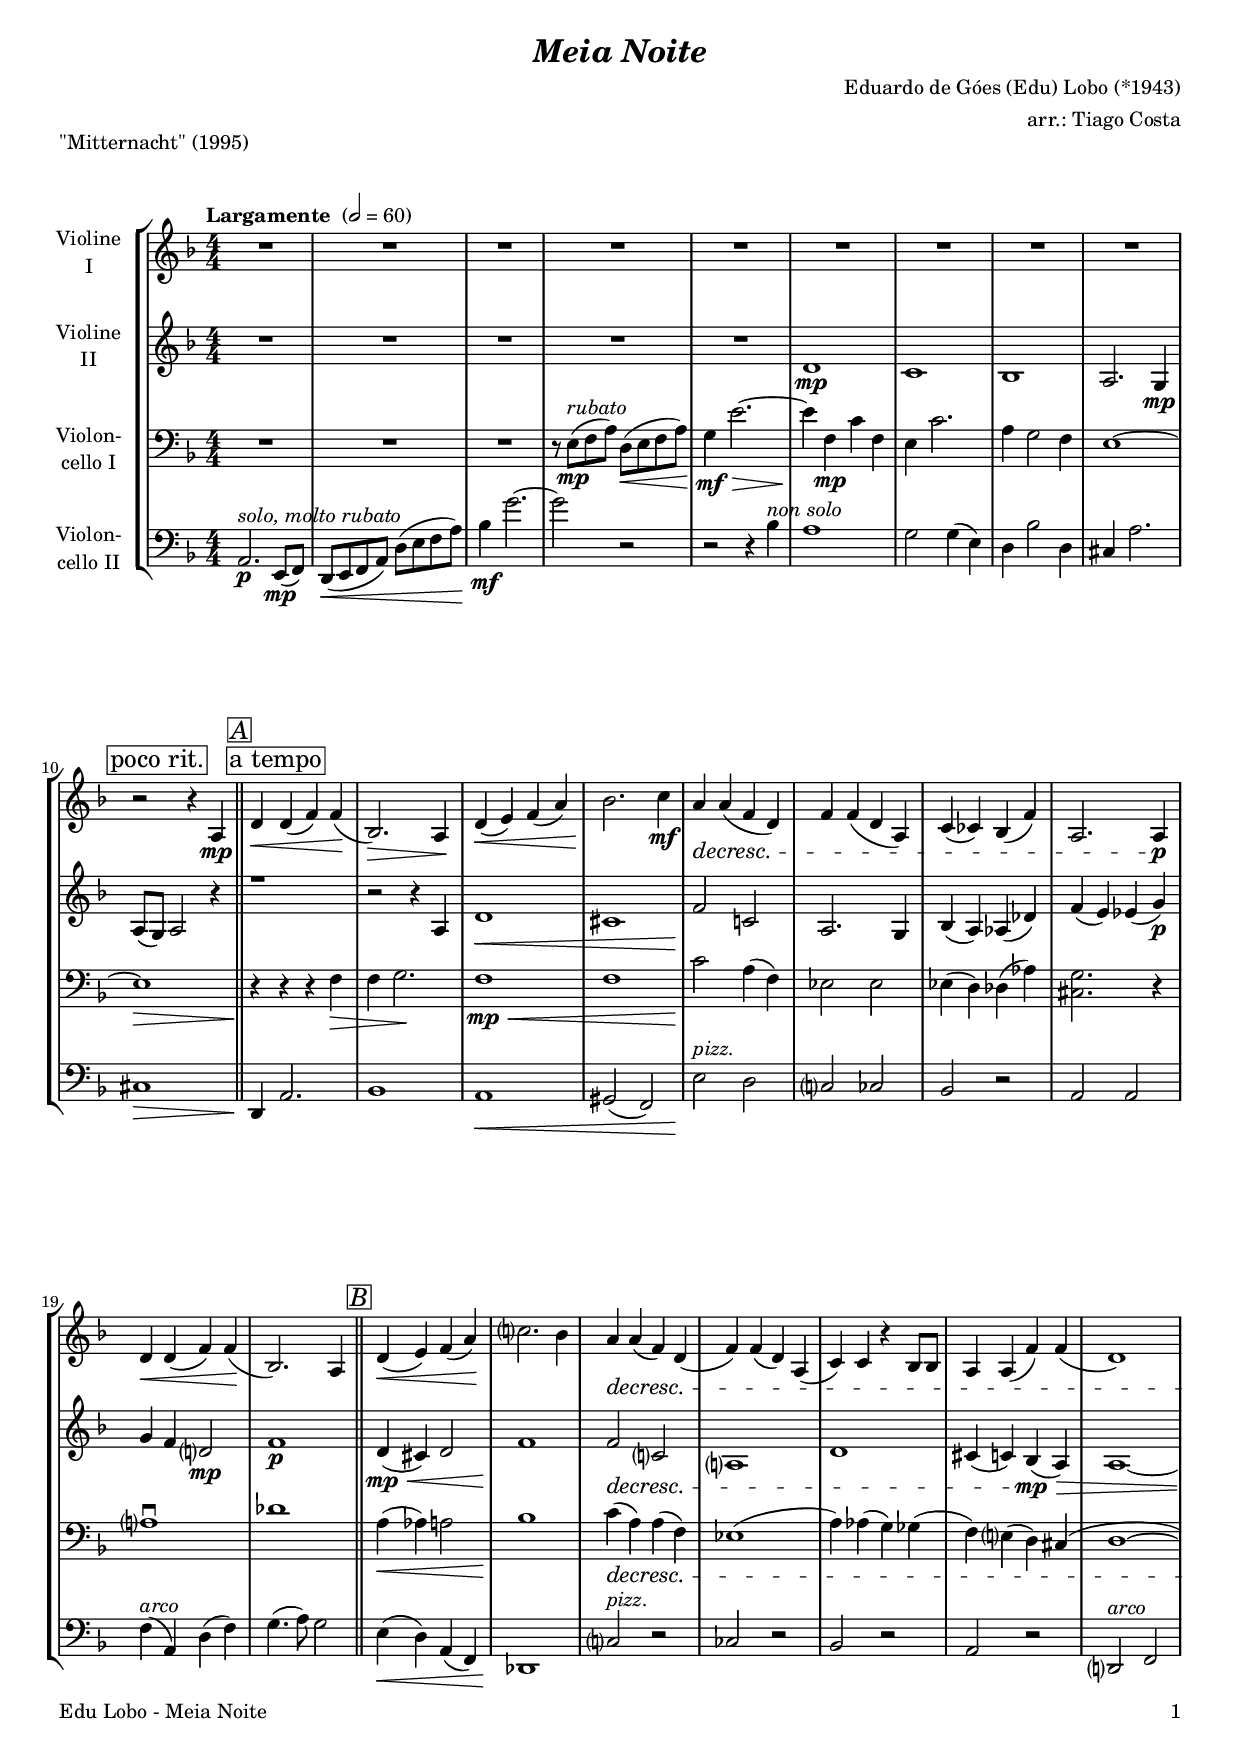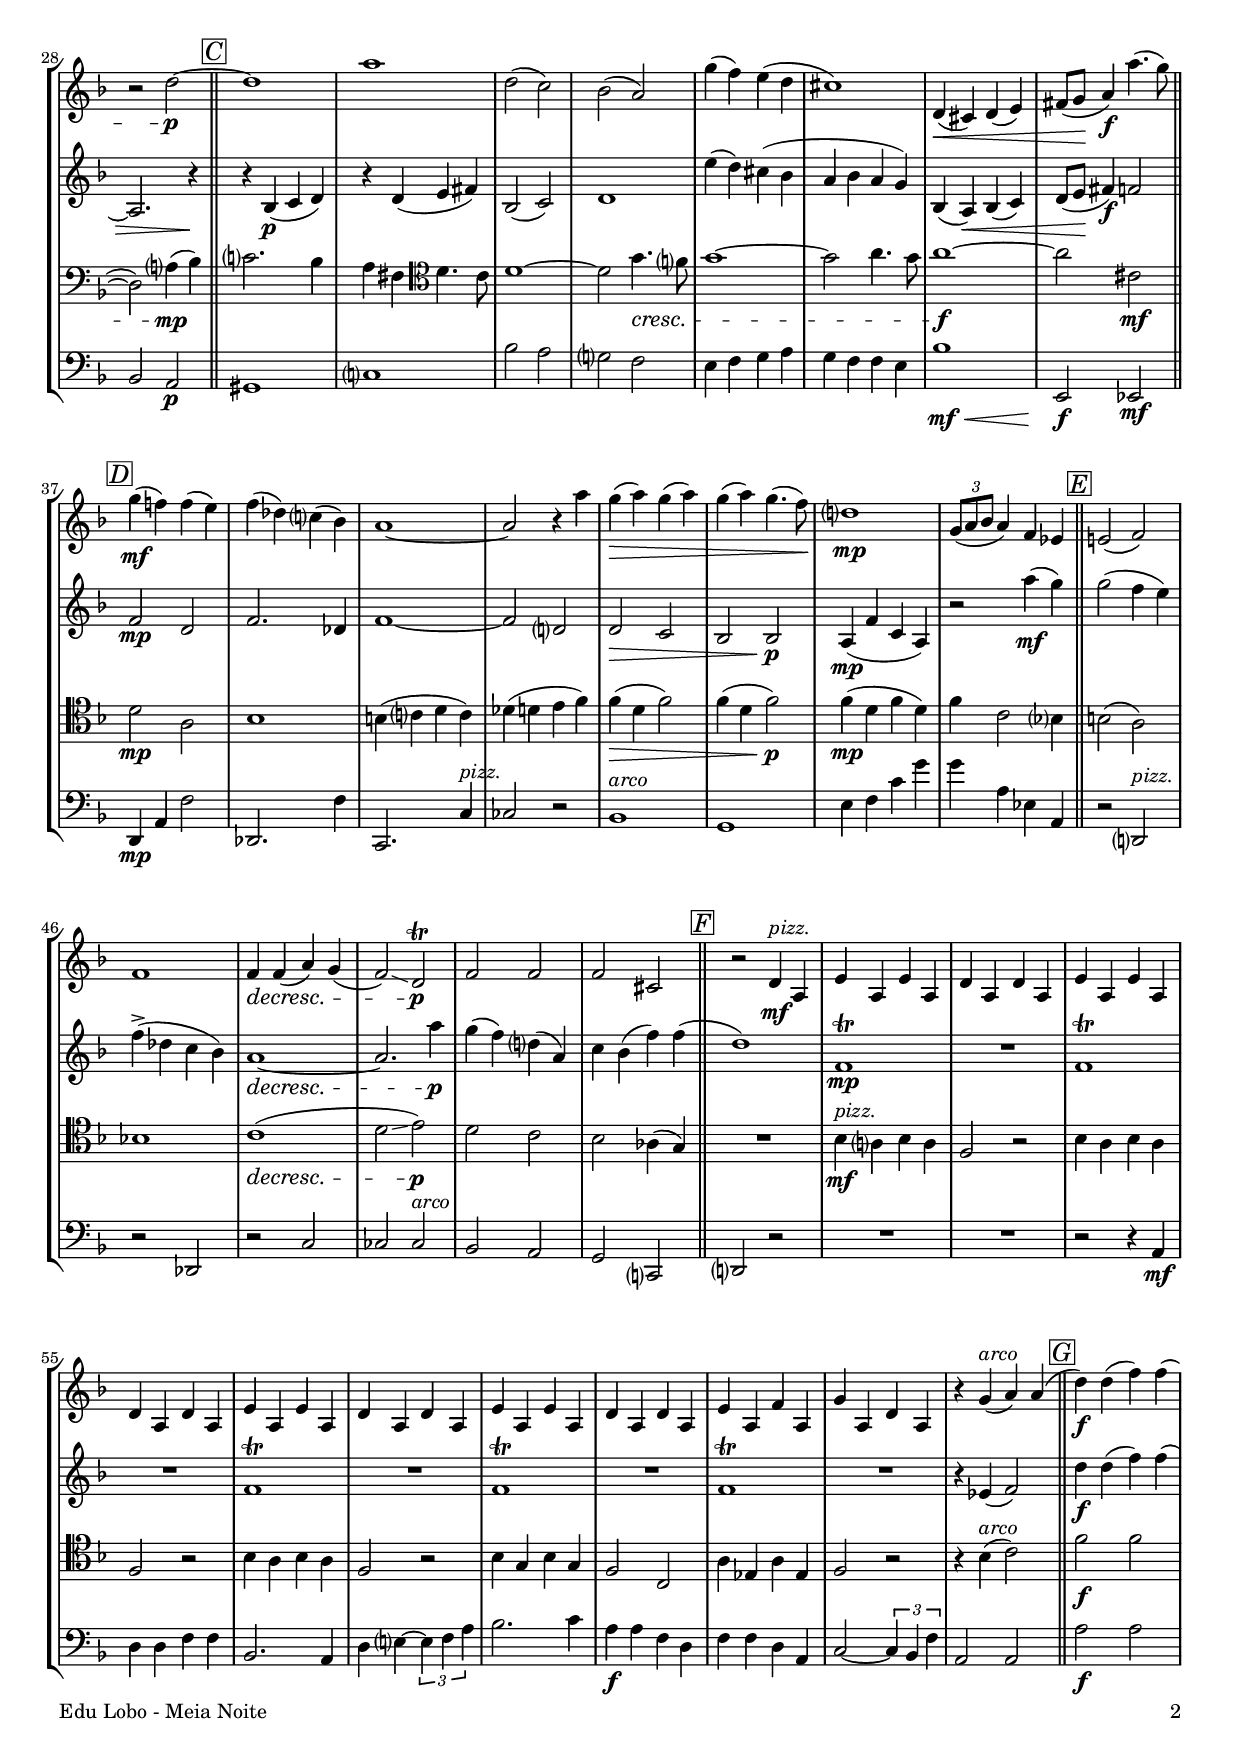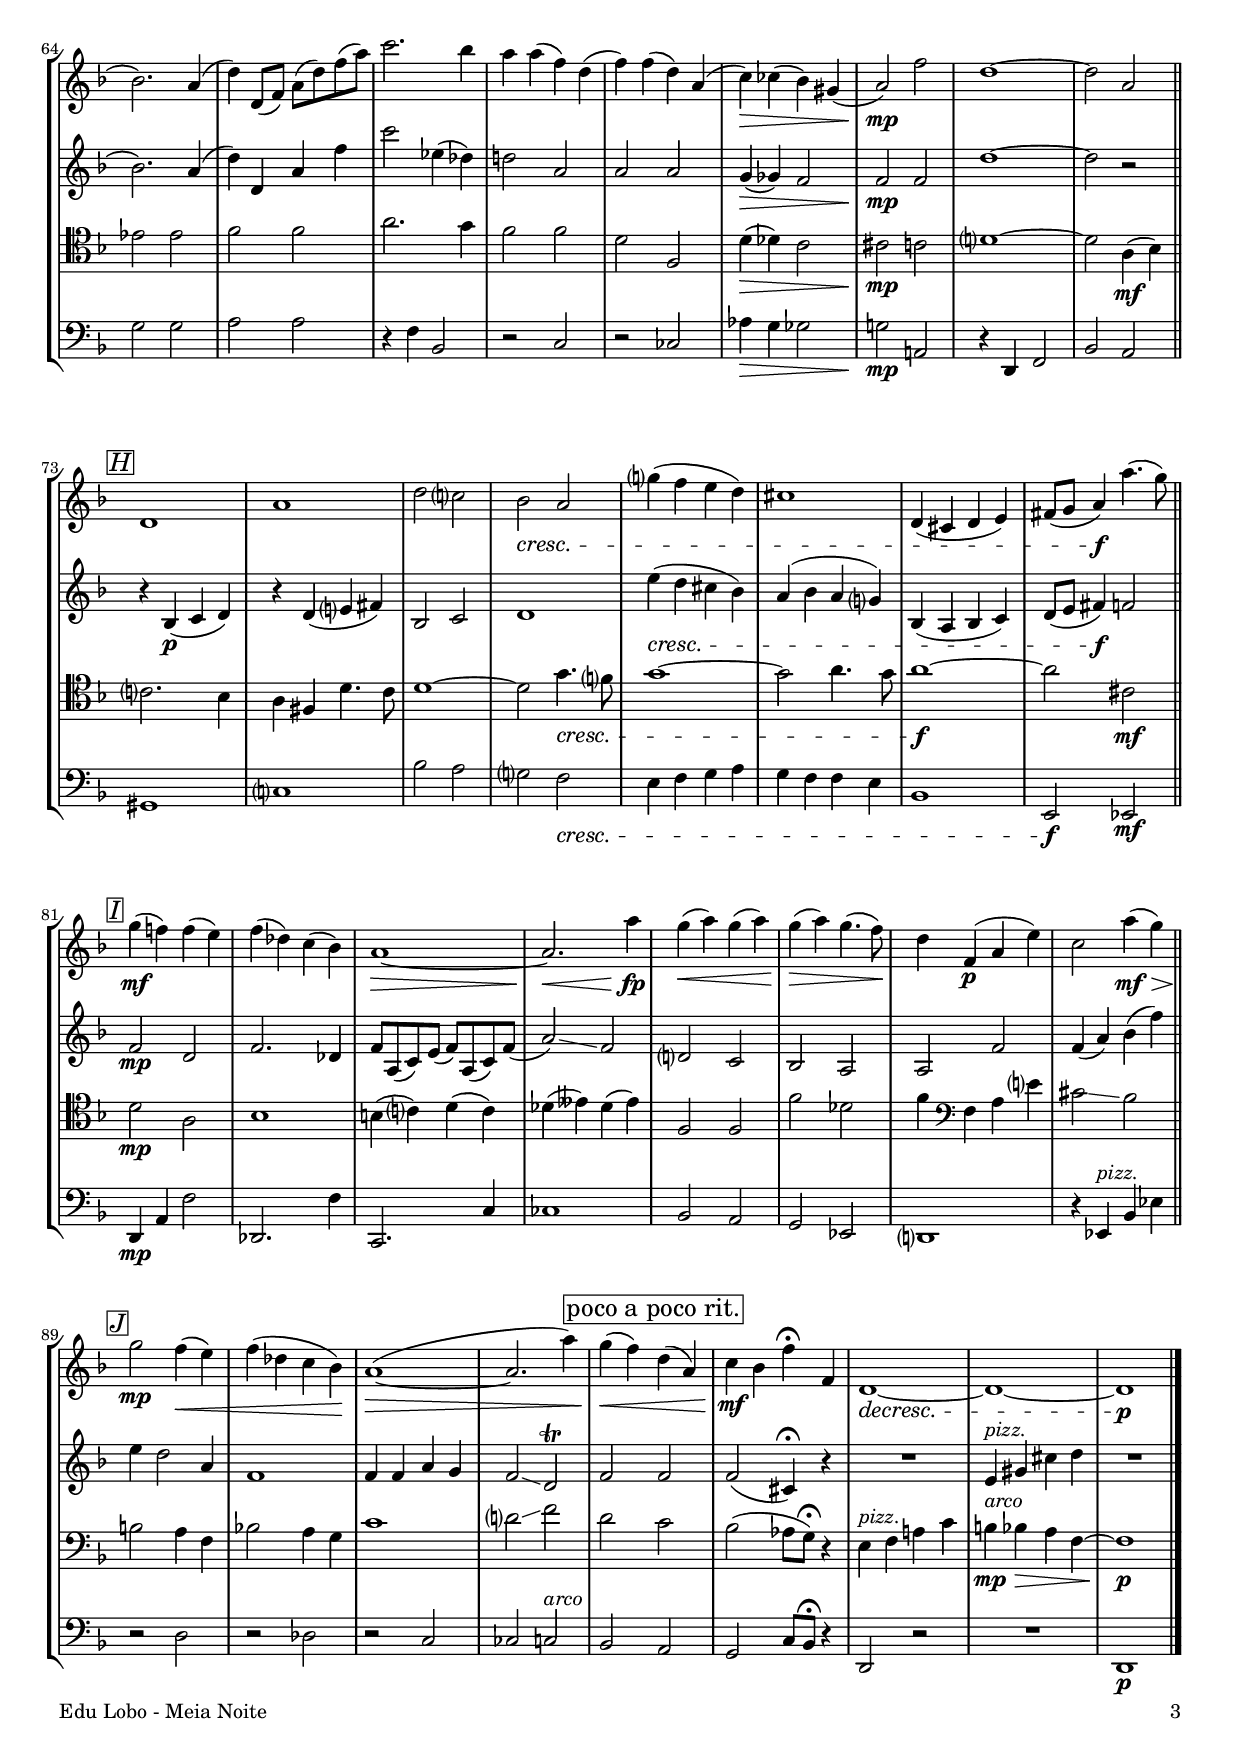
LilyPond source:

\version "2.22.2"
\include "deutsch.ly"

#(set-global-staff-size 17.5)

\header {
  title     = \markup \bold \italic "Meia Noite"
  composer  = "Eduardo de Góes (Edu) Lobo (*1943)"
  arranger  = "arr.: Tiago Costa"
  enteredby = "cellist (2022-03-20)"
  piece     = "\"Mitternacht\" (1995)"
}

voiceconsts = {
  \key d \minor
  \clef "treble"
  \time 4/4
  \numericTimeSignature
  \compressEmptyMeasures
% Set default beaming for all staves
%  \set Timing.beamExceptions = #'()
%  \set Timing.baseMoment     = #(ly:make-moment 1 4)
%  \set Timing.beatStructure  = #'(1 1 1)
  \tempo "Largamente " 2=60
}

mist = "string ensemble 1"
mipz = "pizzicato strings"
mivl = "violin"
miba = "cello"

boxa = { \bar "||" \mark \markup \box \italic "A" }
boxb = { \bar "||" \mark \markup \box \italic "B" }
boxc = { \bar "||" \mark \markup \box \italic "C" }
boxd = { \bar "||" \mark \markup \box \italic "D" }
boxe = { \bar "||" \mark \markup \box \italic "E" }
boxf = { \bar "||" \mark \markup \box \italic "F" }
boxg = { \bar "||" \mark \markup \box \italic "G" }
boxh = { \bar "||" \mark \markup \box \italic "H" }
boxi = { \bar "||" \mark \markup \box \italic "I" }
boxj = { \bar "||" \mark \markup \box \italic "J" }

arco = \markup \italic "arco"
atem = \mark \markup \box "a tempo"
melo = \markup \italic "Melodie"
noso = \markup \italic "non solo"
papr = \mark \markup \box "poco a poco rit."
pizz = \markup \italic "pizz."
pori = \mark \markup \box "poco rit."
rall = \mark \markup \box "rallentando"
ruba = \markup \italic "rubato"
somr = \markup \italic "solo, molto rubato"

va = \relative c' {
  \voiceconsts

  R1*9 \pori
  r2 r4 a\mp \boxa
  d\< \atem d( f) f(\!
  b,2.)\> a4\!
  d(\< e) f( a)
  b2.\! c4\mf
  a\decresc a( f d)
  f f( d a)

  c( ces) b( f')
  a,2. a4\p
  d\< d( f) f(\!
  b,2.) a4\! \boxb
  d(\< e) f( a)\!
  c?2. b4
  a\decresc a( f) d(
  f) f( d) a(

  c) c r b8 b
  a4 a( f') f(
  d1)
  r2 d'~\p \boxc
  d1
  a'
  d,2( c)
  b( a)

  g'4( f) e( d
  cis1)
  d,4(\< cis) d( e)
  fis8( g\! a4)\f a'4.( g8) \boxd
  g4(\mf f!) f( e)
  f( des) c?( b)
  a1~

  a2 r4 a'
  g(\> a) g( a)
  g( a) g4.( f8)\!
  d?1\mp
  \tuplet 3/2 4 { g,8( a b } a4) f es \boxe
  e!2( f)
  f1
  f4\decresc f( a) g(

  f2)\glissando d\trill\p
  f f
  f cis \boxf
  \set Staff.midiInstrument = \mipz
  r d4^\pizz\mf a
  e' a, e' a,
  d a d a
  e' a, e' a,
  d a d a
  e' a, e' a,
  
  d a d a
  e' a, e' a,  
  d a d a
  e' a, f' a,
  g' a, d a
  \set Staff.midiInstrument = \mivl
  r g'(^\arco a) a( \boxg
  d)\f d( f) f(
  b,2.) a4(

  d) d,8( f) a( d) f( a)
  c2. b4
  a a( f) d(
  f) f( d) a(
  c)\> ces( b) gis(
  a2)\!\mp f'
  d1~
  d2 a \boxh

  d,1
  a'
  d2 c?
  b\cresc a
  g'?4( f e d)
  cis1
  d,4( cis d e)

  fis8( g a4)\f a'4.( g8) \boxi
  g4(\mf f!) f( e)
  f( des) c( b)
  a1~\>
  a2.\!\< a'4\!\fp
  g(\< a) g( a)

  g(\!\> a) g4.( f8)
  d4\! f,(\p a e')
  c2 a'4(\mf\> g) \boxj
  g2\!\mp f4(\< e)
  f( des c b)\!
  a1(~\>
  a2. a'4)
  g(\< f) \papr d( a)

  c\!\mf b f'\fermata f,
  d1~\decresc
  d~
  d\p \bar "|."
}

vb = \relative c' {
  \voiceconsts

  R1*5
  d1\mp
  c

  b
  a2. g4\mp \pori
  a8( g) a2 r4 \boxa
  << r1 \\ { s4 \atem s2. } >>
  r2 r4 a
  d1\<
  cis
  f2\! c!
  a2. g4

  b( a) as( des)
  f( e) es( g)\p
  g f d?2\mp
  f1\p \boxb
  d4(\mp\< cis) d2
  f1\!
  f2\decresc c?
  a?1

  d
  cis4( c) b(\mp\> a)
  a1~
  a2. r4\! \boxc
  r b(\p c d)
  r d( e fis)
  b,2( c)
  d1

  e'4( d) cis( b
  a b a g)
  b,( a)\< b( c)
  d8( e\! fis4)\!\f f2 \boxd
  f\mp d
  f2. des4
  f1~

  f2 d?
  d\> c
  b b\!\p
  a4(\mp f' c a)
  r2 a''4(\mf g) \boxe
  g2( f4 e)
  f(-> des c b)
  a1~\decresc

  a2. a'4\p
  g( f) d?( a)
  c b( f') f( \boxf
  d1)
  f,\trill\mp
  R
  f\trill
  R
  f\trill

  R
  f\trill
  R
  f\trill
  R r4 es( f2) \boxg
  d'4\f d( f) f(
  b,2.) a4(

  d) d, a' f'
  c'2 es,4( des)
  d!2 a
  a a
  g4(\> ges) f2
  f\!\mp f
  d'1~
  d2 r \boxh

  r4 b,(\p c d)
  r d( e? fis)
  b,2 c
  d1
  e'4(\cresc d cis b)
  a( b a g?)
  b,( a b c)

  d8( e fis4)\f f!2 \boxi
  f\mp d
  f2. des4
  f8 a,( c) e( f) a,( c) f(
  a2)\glissando f
  d? c

  b a
  a f'
  f4( a) b( f') \boxj
  e d2 a4
  f1
  f4 f a g
  f2\glissando d\trill
  f \papr f

  f( cis4)\fermata r
  R1
  \set Staff.midiInstrument = \mipz
  e4^\pizz gis cis d
  R1 \bar "|."
}

vc = \relative c {
  \voiceconsts
  \clef "bass"

  R1*3
  r8 e(^\ruba\mp f a) d,(\< e f a)\!
  g4\mf\> e'2.~
  e4\! f,\mp c' f,
  e c'2.

  a4 g2 f4
  e1~ \pori
  e\> \boxa
  r4\! r r f\>
  f g2.\!
  f1\mp\<
  f
  c'2\! a4( f)
  es2 es

  es4( d) des( as')
  <cis, g'>2. r4
  a'?1\downbow
  des \boxb
  a4(\< as) a2
  b1\!
  c4(\decresc a) a( f)
  es1(

  a4) as( g) ges(
  f) e?( d) cis(
  d1~
  d2) a'?4(\mp b) \boxc
  c?2. b4
  a fis \clef "tenor" d'4. c8
  d1~
  d2 g4.\cresc f?8

  g1~
  g2 a4. g8
  a1~\f
  a2 cis,\mf \boxd
  d\mp a
  b1
  h4( c? d c)

  des( d e f)
  f(\> d f2)
  f4( d f2)\p
  f4(\mp d f d)
  f c2 b?4
  h2( a)
  b!1
  c(\decresc

  d2\glissando e)\p
  d c
  b as4( g) \boxf
  R1
  \set Staff.midiInstrument = \mipz
  b4^\pizz\mf a? b a
  f2 r
  b4 a b a
  f2 r
  b4 a b a
  
  f2 r
  b4 g b g
  f2 c
  a'4 es a es
  f2 r
  \set Staff.midiInstrument = \miba
  r4 b(^\arco c2) \boxg
  f\f f
  es es

  f f
  a2. g4
  f2 f
  d f,
  d'4(\> des) c2
  cis\!\mp c
  d?1~
  d2 a4(\mf b) \boxh

  c?2. b4
  a fis d'4. c8
  d1~
  d2 g4.\cresc f?8
  g1~
  g2 a4. g8
  a1~\f

  a2 cis,\mf \boxi
  d\mp a
  b1
  h4( c?) d( c)
  des( eses) des( eses)
  f,2 f

  f' des
  f4 \clef "bass" f, a e'?
  cis2\glissando b
  h a4 f
  b!2 a4 g
  c1
  d?2\glissando f
  d \papr c

  b( as8 g)\fermata r4
  \set Staff.midiInstrument = \mipz
  e^\pizz f a! c
  \set Staff.midiInstrument = \miba
  h\mp\>^\arco b a f~
  f1\!\p \bar "|."
}

vd = \relative c {
  \voiceconsts
  \clef "bass"

  a2.^\somr\p e8(\mp f)
  d(\< e f a) d( e f a)\!
  b4\mf g'2.~
  g2 r
  r r4 b,^\noso
  a1
  g2 g4( e)

  d b'2 d,4
  cis a'2. \pori
  cis,1\> \boxa
  d,4\! \atem a'2.
  b1
  a\<
  gis2( f)
  \set Staff.midiInstrument = \mipz
  e'\!^\pizz d
  c? ces

  b r
  a a
  \set Staff.midiInstrument = \miba
  f'4(^\arco a,) d( f)
  g4.( a8) g2 \boxb
  e4(\< d) a( f)
  des1\!
  \set Staff.midiInstrument = \mipz
  c'?2^\pizz r
  ces r

  b r
  a r
  \set Staff.midiInstrument = \miba
  d,?^\arco f
  b a\p \boxc
  gis1
  c?
  b'2 a
  g? f

  e4 f g a
  g f f e
  b'1\mf\<
  e,,2\!\f es\mf \boxd
  d4\mp a' f'2
  des,2. f'4
  c,2.
  \set Staff.midiInstrument = \mipz
  c'4^\pizz

  ces2 r
  \set Staff.midiInstrument = \miba
  b1^\arco
  g
  e'4 f c' g'
  g a, es a,
  \set Staff.midiInstrument = \mipz
  r2 d,?^\pizz
  r des
  r c'

  ces
  \set Staff.midiInstrument = \miba
  ces^\arco
  b a
  g c,? \boxf
  d? r
  R1*2
  r2 r4 a'\mf
  d d f f
  b,2. a4

  d e?~ \tuplet 3/2 2 { e f a }
  b2. c4
  a\f a f d
  f f d a
  c2~ \tuplet 3/2 2 { c4 b f' }
  a,2 a \boxg
  a'\f a
  g g

  a a
  r4 f b,2
  r c
  r ces
  as'4\> g ges2
  g!\!\mp a,!
  r4 d, f2
  b a \boxh

  gis1
  c?
  b'2 a
  g? f\cresc
  e4 f g a
  g f f e
  b1

  e,2\f es\mf \boxi
  d4\mp a' f'2
  des,2. f'4
  c,2. c'4
  ces1
  b2 a

  g es
  d?1
  \set Staff.midiInstrument = \mipz
  r4 es^\pizz b' es
  r2 d
  r des
  r c
  ces
  \set Staff.midiInstrument = \mipz
  c^\arco
  b \papr a

  g c8 b\fermata r4
  d,2 r
  R1
  d\p \bar "|."
}


music = \new StaffGroup <<
      \new Staff {
	\set Staff.midiInstrument = \mivl
	\set Staff.instrumentName = \markup \center-column { "Violine" "I" }
	\transpose d d { \va }
      }

      \new Staff {
	\set Staff.midiInstrument = \mivl
	\set Staff.instrumentName = \markup \center-column { "Violine" "II" }
	\transpose d d { \vb }
      }

      \new Staff {
	\set Staff.midiInstrument = \miba
	\set Staff.instrumentName = \markup \center-column { "Violon-" "cello I" }
	\transpose d d { \vc }
      }

      \new Staff {
	\set Staff.midiInstrument = \miba
	\set Staff.instrumentName = \markup \center-column { "Violon-" "cello II" }
	\transpose d d { \vd }
      }
>>

\book {
   \paper {
    print-page-number = ##t
    print-first-page-number = ##t
    ragged-last-bottom = ##f
    oddHeaderMarkup = \markup \null
    evenHeaderMarkup = \markup \null
    oddFooterMarkup = \markup {
      \fill-line {
%        \on-the-fly #print-page-number-check-first
        "Edu Lobo - Meia Noite" \fromproperty #'page:page-number-string
      }
    }
    evenFooterMarkup = \oddFooterMarkup
  } \score {
    \music
    \layout {}
  }

  \score {
    \unfoldRepeats \music

    \midi {
      \context {
        \Score
      }
    }
  }
}